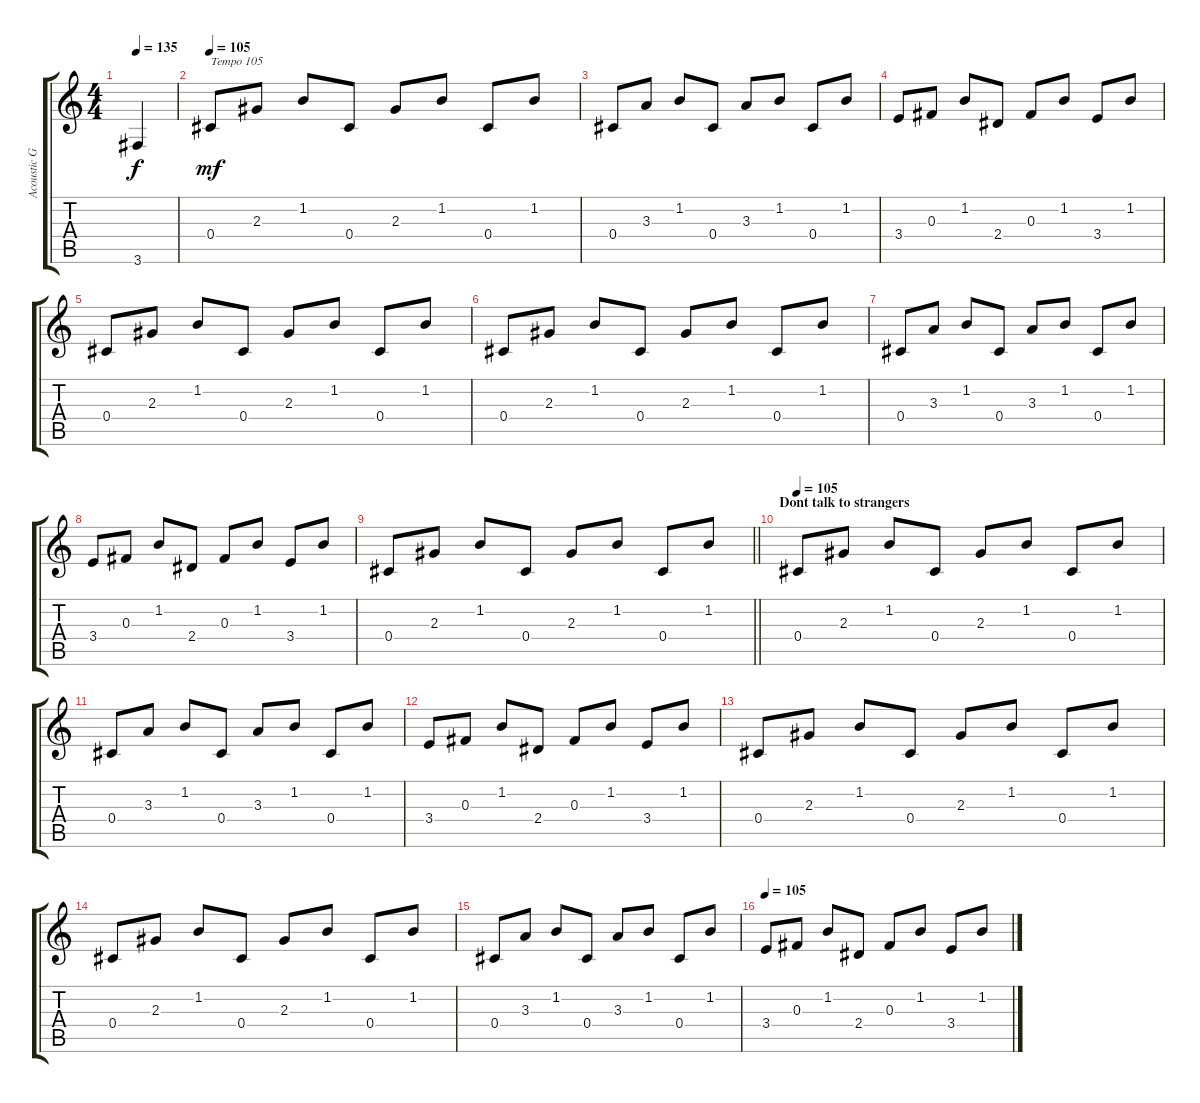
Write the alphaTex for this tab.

\track ("Acoustic Guitar(hdn)" "Acoustic G") {instrument acousticguitarsteel}
\staff {score tabs}
\tuning (Eb4 Bb3 Gb3 Db3 Ab2 Eb2) {hide}
\ts (4 4)
\tempo 135
\tempo 105
\tempo 135
\clef g2
\ks c
3.6.4{dy f instrument acousticguitarsteel} |
\tempo 105
0.4.8{txt "Tempo 105" dy mf} 2.3.8 1.2.8 0.4.8 2.3.8 1.2.8 0.4.8 1.2.8 |
0.4.8 3.3.8 1.2.8 0.4.8 3.3.8 1.2.8 0.4.8 1.2.8 |
3.4.8 0.3.8 1.2.8 2.4.8 0.3.8 1.2.8 3.4.8 1.2.8 |
0.4.8 2.3.8 1.2.8 0.4.8 2.3.8 1.2.8 0.4.8 1.2.8 |
0.4.8 2.3.8 1.2.8 0.4.8 2.3.8 1.2.8 0.4.8 1.2.8 |
0.4.8 3.3.8 1.2.8 0.4.8 3.3.8 1.2.8 0.4.8 1.2.8 |
3.4.8 0.3.8 1.2.8 2.4.8 0.3.8 1.2.8 3.4.8 1.2.8 |
\barLineRight lightlight
0.4.8 2.3.8 1.2.8 0.4.8 2.3.8 1.2.8 0.4.8 1.2.8 |
\section ("" "Dont talk to strangers")
\tempo 105
0.4.8 2.3.8 1.2.8 0.4.8 2.3.8 1.2.8 0.4.8 1.2.8 |
0.4.8 3.3.8 1.2.8 0.4.8 3.3.8 1.2.8 0.4.8 1.2.8 |
3.4.8 0.3.8 1.2.8 2.4.8 0.3.8 1.2.8 3.4.8 1.2.8 |
0.4.8 2.3.8 1.2.8 0.4.8 2.3.8 1.2.8 0.4.8 1.2.8 |
0.4.8 2.3.8 1.2.8 0.4.8 2.3.8 1.2.8 0.4.8 1.2.8 |
0.4.8 3.3.8 1.2.8 0.4.8 3.3.8 1.2.8 0.4.8 1.2.8 |
\tempo 105
3.4.8 0.3.8 1.2.8 2.4.8 0.3.8 1.2.8 3.4.8 1.2.8
